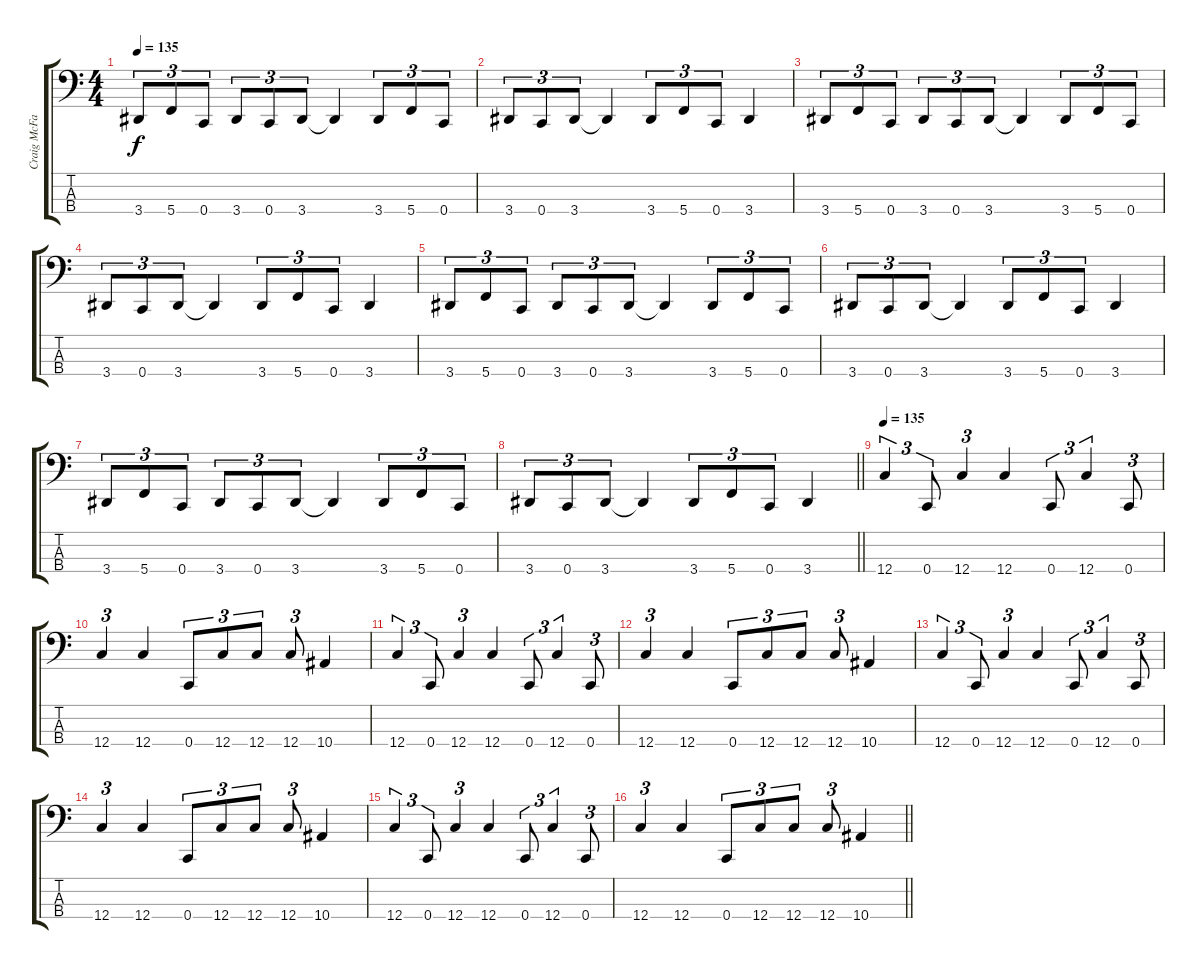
\track ("Craig McFarland" "Craig McFa") {instrument electricbasspick}
\staff {score tabs}
\tuning (G2 C2 G1 C1) {hide}
\ts (4 4)
\tempo 135
\clef f4
\ks c
3.4.8{tu (3 2) dy f} 5.4.8{tu (3 2)} 0.4.8{tu (3 2)} 3.4.8{tu (3 2)} 0.4.8{tu (3 2)} 3.4.8{tu (3 2)} 3.4{t}.4 3.4.8{tu (3 2)} 5.4.8{tu (3 2)} 0.4.8{tu (3 2)} |
3.4.8{tu (3 2)} 0.4.8{tu (3 2)} 3.4.8{tu (3 2)} 3.4{t}.4 3.4.8{tu (3 2)} 5.4.8{tu (3 2)} 0.4.8{tu (3 2)} 3.4.4 |
3.4.8{tu (3 2)} 5.4.8{tu (3 2)} 0.4.8{tu (3 2)} 3.4.8{tu (3 2)} 0.4.8{tu (3 2)} 3.4.8{tu (3 2)} 3.4{t}.4 3.4.8{tu (3 2)} 5.4.8{tu (3 2)} 0.4.8{tu (3 2)} |
3.4.8{tu (3 2)} 0.4.8{tu (3 2)} 3.4.8{tu (3 2)} 3.4{t}.4 3.4.8{tu (3 2)} 5.4.8{tu (3 2)} 0.4.8{tu (3 2)} 3.4.4 |
3.4.8{tu (3 2)} 5.4.8{tu (3 2)} 0.4.8{tu (3 2)} 3.4.8{tu (3 2)} 0.4.8{tu (3 2)} 3.4.8{tu (3 2)} 3.4{t}.4 3.4.8{tu (3 2)} 5.4.8{tu (3 2)} 0.4.8{tu (3 2)} |
3.4.8{tu (3 2)} 0.4.8{tu (3 2)} 3.4.8{tu (3 2)} 3.4{t}.4 3.4.8{tu (3 2)} 5.4.8{tu (3 2)} 0.4.8{tu (3 2)} 3.4.4 |
3.4.8{tu (3 2)} 5.4.8{tu (3 2)} 0.4.8{tu (3 2)} 3.4.8{tu (3 2)} 0.4.8{tu (3 2)} 3.4.8{tu (3 2)} 3.4{t}.4 3.4.8{tu (3 2)} 5.4.8{tu (3 2)} 0.4.8{tu (3 2)} |
\barLineRight lightlight
3.4.8{tu (3 2)} 0.4.8{tu (3 2)} 3.4.8{tu (3 2)} 3.4{t}.4 3.4.8{tu (3 2)} 5.4.8{tu (3 2)} 0.4.8{tu (3 2)} 3.4.4 |
\tempo 135
12.4.4{tu (3 2)} 0.4.8{tu (3 2)} 12.4.4{tu (3 2)} 12.4.4 0.4.8{tu (3 2)} 12.4.4{tu (3 2)} 0.4.8{tu (3 2)} |
12.4.4{tu (3 2)} 12.4.4 0.4.8{tu (3 2)} 12.4.8{tu (3 2)} 12.4.8{tu (3 2)} 12.4.8{tu (3 2)} 10.4.4 |
12.4.4{tu (3 2)} 0.4.8{tu (3 2)} 12.4.4{tu (3 2)} 12.4.4 0.4.8{tu (3 2)} 12.4.4{tu (3 2)} 0.4.8{tu (3 2)} |
12.4.4{tu (3 2)} 12.4.4 0.4.8{tu (3 2)} 12.4.8{tu (3 2)} 12.4.8{tu (3 2)} 12.4.8{tu (3 2)} 10.4.4 |
12.4.4{tu (3 2)} 0.4.8{tu (3 2)} 12.4.4{tu (3 2)} 12.4.4 0.4.8{tu (3 2)} 12.4.4{tu (3 2)} 0.4.8{tu (3 2)} |
12.4.4{tu (3 2)} 12.4.4 0.4.8{tu (3 2)} 12.4.8{tu (3 2)} 12.4.8{tu (3 2)} 12.4.8{tu (3 2)} 10.4.4 |
12.4.4{tu (3 2)} 0.4.8{tu (3 2)} 12.4.4{tu (3 2)} 12.4.4 0.4.8{tu (3 2)} 12.4.4{tu (3 2)} 0.4.8{tu (3 2)} |
\barLineRight lightlight
12.4.4{tu (3 2)} 12.4.4 0.4.8{tu (3 2)} 12.4.8{tu (3 2)} 12.4.8{tu (3 2)} 12.4.8{tu (3 2)} 10.4.4
